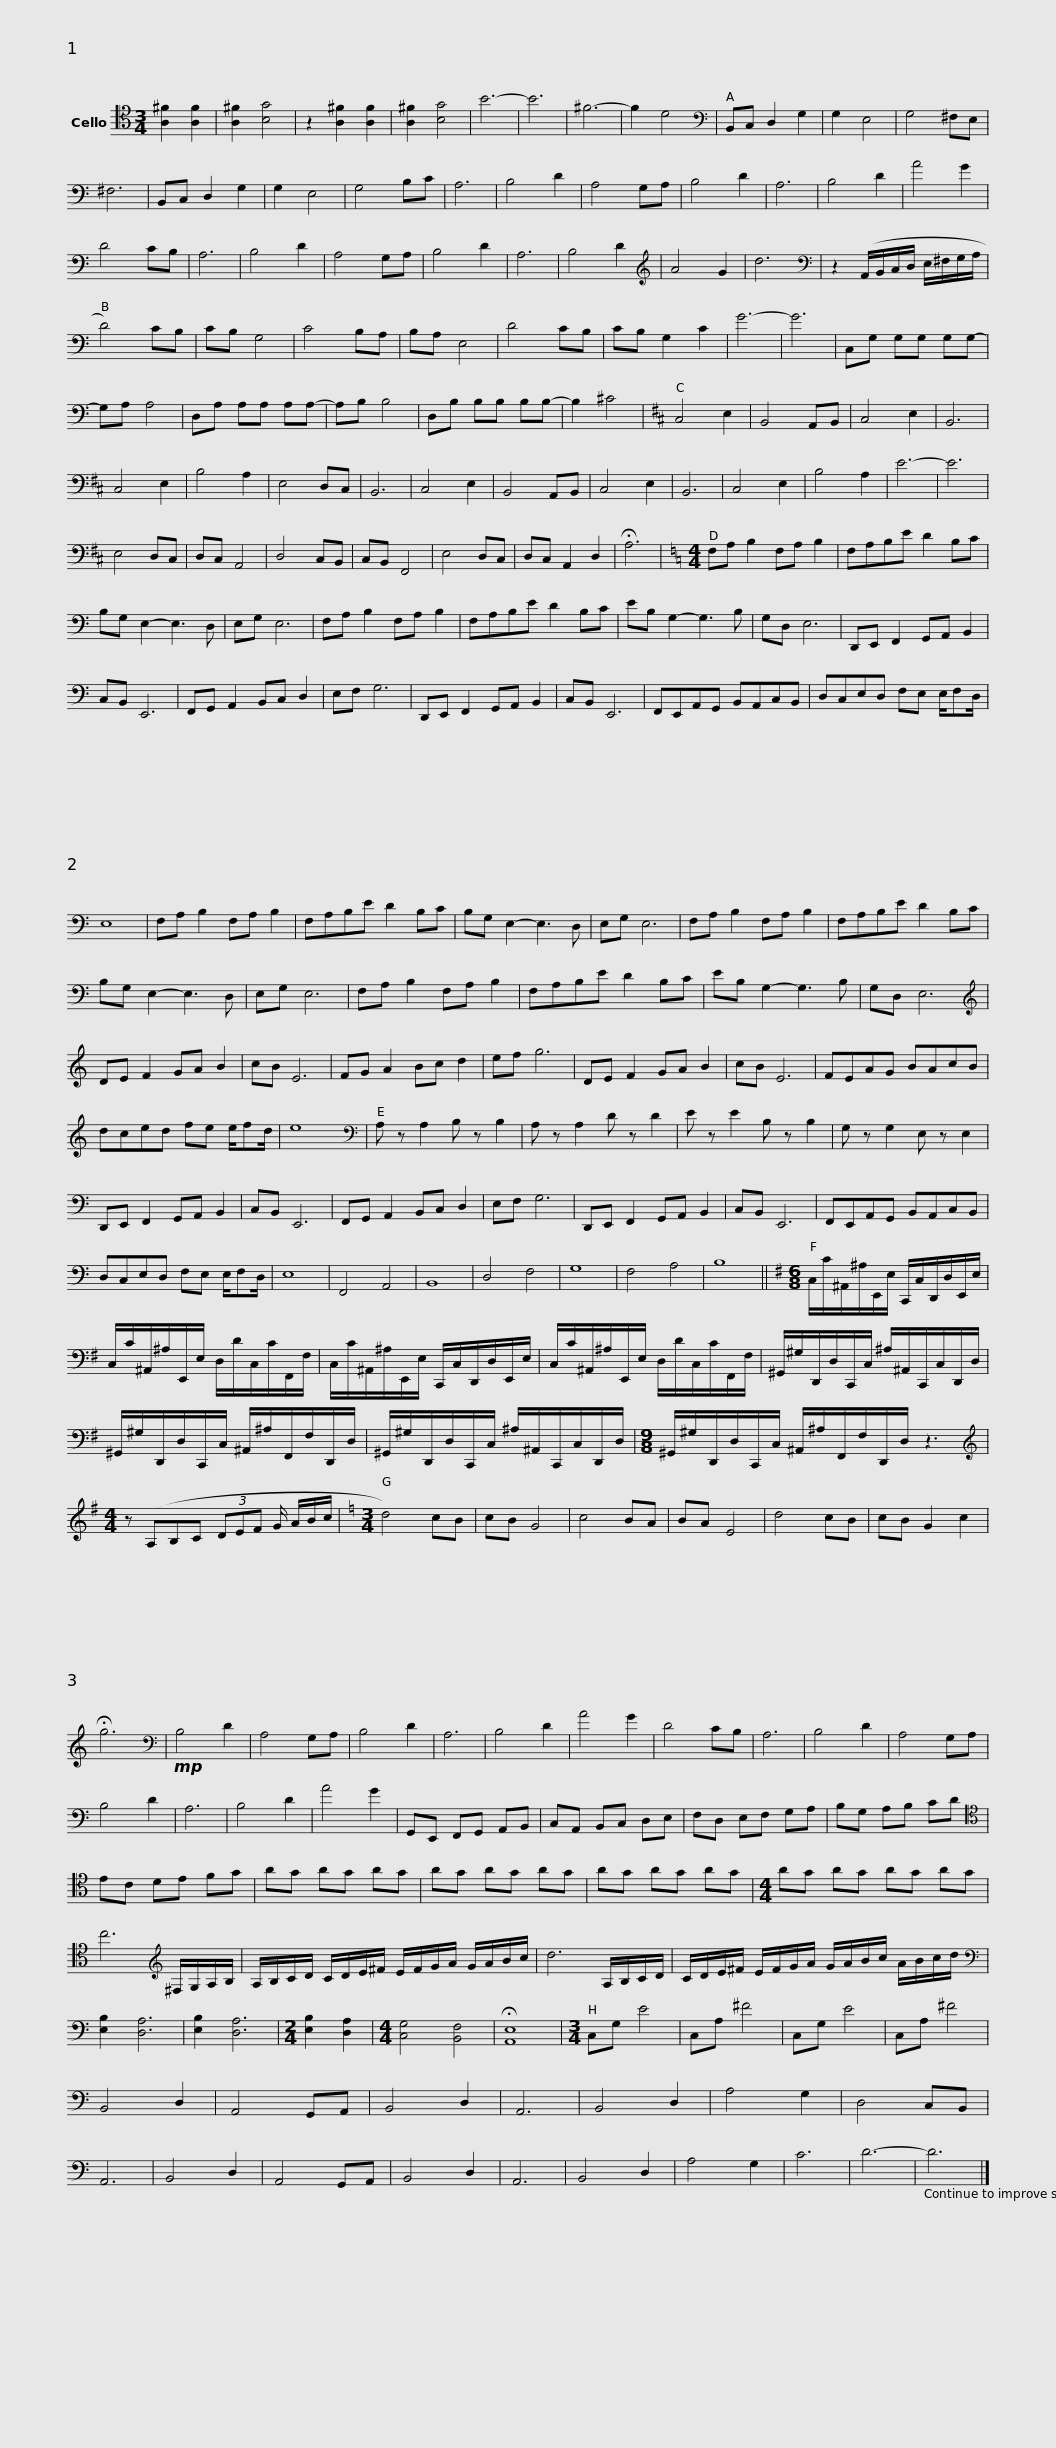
X:1
L:1/8
M:3/4
I:linebreak $
K:C
V:1 tenor
V:1
 [A,^F]2 [A,F]2 | [A,^F]2 [B,G]4 | z2 [A,^F]2 [A,F]2 | [A,^F]2 [B,G]4 | B6- | %5
 B6 | ^F6- | F2 D4 |[K:bass] B,,C, D,2 G,2 | G,2 E,4 | %10
 G,4 ^F,E, | ^F,6 | B,,C, D,2 G,2 |$ G,2 E,4 | G,4 B,C | %15
 A,6 | B,4 D2 | A,4 G,A, | B,4 D2 | A,6 | %20
 B,4 D2 | A4 G2 | D4 CB, | A,6 | B,4 D2 | %25
 A,4 G,A, | B,4 D2 | A,6 |$ B,4 D2 |[K:treble] A4 G2 | %30
 d6 |[K:bass] z2 (A,,/B,,/C,/D,/ E,/^F,/G,/A,/ | D4) CB, | CB, G,4 | C4 B,A, | %35
 B,A, E,4 | D4 CB, | CB, G,2 C2 | G6- |$ G6 | %40
 C,G, G,G, G,G,- | G,A, A,4 | D,A, A,A, A,A,- | A,B, B,4 | D,B, B,B, B,B,- | %45
 B,2 ^C4 |[K:D] C,4 E,2 | B,,4 A,,B,, | C,4 E,2 | B,,6 | %50
 C,4 E,2 |$ B,4 A,2 | E,4 D,C, | B,,6 | C,4 E,2 | %55
 B,,4 A,,B,, | C,4 E,2 | B,,6 | C,4 E,2 | B,4 A,2 | %60
 E6- | E6 | E,4 D,C, | D,C, A,,4 | D,4 C,B,, | %65
 C,B,, F,,4 |$ E,4 D,C, | D,C, A,,2 D,2 | !fermata!A,6 |[K:C][M:4/4] F,A, B,2 F,A, B,2 | %70
 F,A,B,E D2 B,C | B,G, E,2- E,3 D, | E,G, E,6 | F,A, B,2 F,A, B,2 |$ F,A,B,E D2 B,C | %75
 EB, G,2- G,3 B, | G,D, E,6 | D,,E,, F,,2 G,,A,, B,,2 | C,B,, E,,6 | F,,G,, A,,2 B,,C, D,2 | %80
 E,F, G,6 |$ D,,E,, F,,2 G,,A,, B,,2 | C,B,, E,,6 | F,,E,,A,,G,, B,,A,,C,B,, | D,C,E,D, F,E, E,/F,D,/ | %85
 E,8 | F,A, B,2 F,A, B,2 | F,A,B,E D2 B,C |$ B,G, E,2- E,3 D, | E,G, E,6 | %90
 F,A, B,2 F,A, B,2 | F,A,B,E D2 B,C | B,G, E,2- E,3 D, | E,G, E,6 | F,A, B,2 F,A, B,2 |$ %95
 F,A,B,E D2 B,C | EB, G,2- G,3 B, | G,D, E,6 |[K:treble] DE F2 GA B2 | cB E6 | %100
 FG A2 Bc d2 | ef g6 | DE F2 GA B2 |$ cB E6 | FEAG BAcB | %105
 dced fe e/fd/ | e8 |[K:bass] A, z A,2 B, z B,2 | A, z A,2 D z D2 | E z E2 B, z B,2 |$ %110
 G, z G,2 E, z E,2 | D,,E,, F,,2 G,,A,, B,,2 | C,B,, E,,6 | F,,G,, A,,2 B,,C, D,2 | E,F, G,6 | %115
 D,,E,, F,,2 G,,A,, B,,2 | C,B,, E,,6 |$ F,,E,,A,,G,, B,,A,,C,B,, | D,C,E,D, F,E, E,/F,D,/ | E,8 | %120
 F,,4 A,,4 | B,,8 | D,4 F,4 | G,8 | F,4 A,4 | %125
 B,8 ||$[K:G][M:6/8] C,/C/^A,,/^A,/E,,/E,/ C,,/C,/D,,/D,/E,,/E,/ | C,/C/^A,,/^A,/E,,/E,/ D,/D/C,/C/F,,/F,/ | C,/C/^A,,/^A,/E,,/E,/ C,,/C,/D,,/D,/E,,/E,/ |$ C,/C/^A,,/^A,/E,,/E,/ D,/D/C,/C/F,,/F,/ | %130
 ^G,,/^G,/D,,/D,/C,,/C,/ ^A,/^A,,/C,,/C,/D,,/D,/ | ^G,,/^G,/D,,/D,/C,,/C,/ ^A,,/^A,/F,,/F,/D,,/D,/ |$ ^G,,/^G,/D,,/D,/C,,/C,/ ^A,/^A,,/C,,/C,/D,,/D,/ |[M:9/8] ^G,,/^G,/D,,/D,/C,,/C,/ ^A,,/^A,/F,,/F,/D,,/D,/ z3 |$[M:4/4][K:treble] z (A,B,C (3DEF G/ A/B/c/ | %135
[K:C][M:3/4] d4) cB | cB G4 | c4 BA | BA E4 | d4 cB | %140
 cB G2 c2 | !fermata!g6 |[K:bass]!mp! B,4 D2 |$ A,4 G,A, | B,4 D2 | %145
 A,6 | B,4 D2 | A4 G2 | D4 CB, | A,6 | %150
 B,4 D2 | A,4 G,A, | B,4 D2 | A,6 | B,4 D2 | %155
 A4 G2 | G,,E,, F,,G,, A,,B,, |$ C,A,, B,,C, D,E, | F,D, E,F, G,A, | B,G, A,B, CD | %160
[K:tenor] EC DE FG | AG AG AG | AG AG AG |$ AG AG AG |[M:4/4] AG AG AG AG | %165
 c6[K:treble] ^F,/G,/A,/B,/ | A,/B,/C/D/ C/D/E/^F/ E/F/G/A/ G/A/B/c/ |$ d6 A,/B,/C/D/ | C/D/E/^F/ E/F/G/A/ G/A/B/c/ A/B/c/d/ |[K:bass] [E,B,]2 [D,A,]6 | %170
 [E,B,]2 [D,A,]6 |[M:2/4] [E,B,]2 [D,A,]2 |[M:4/4] [C,G,]4 [B,,F,]4 | !fermata![A,,E,]8 |$[M:3/4] C,G, E4 | %175
 C,A, ^F4 | C,G, E4 | C,A, ^F4 | B,,4 D,2 | A,,4 G,,A,, | %180
 B,,4 D,2 | A,,6 | B,,4 D,2 | A,4 G,2 | D,4 C,B,, | %185
 A,,6 | B,,4 D,2 | A,,4 G,,A,, |$ B,,4 D,2 | A,,6 | %190
 B,,4 D,2 | A,4 G,2 | C6 | D6- | D6 |] %195
